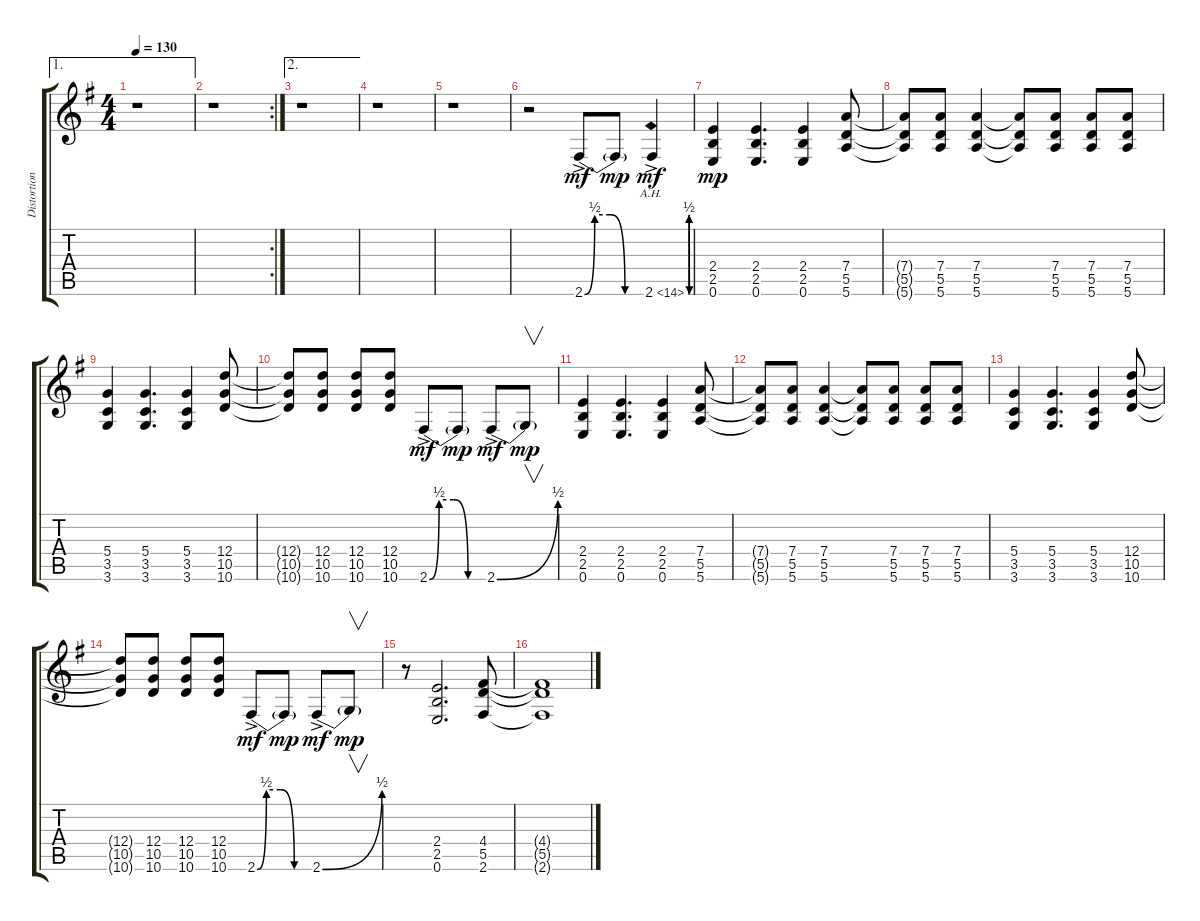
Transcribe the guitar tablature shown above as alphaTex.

\track ("Distortion" "Distortion") {instrument distortionguitar}
\staff {score tabs}
\tuning (E4 B3 G3 D3 A2 E2) {hide}
\ae 1
\ts (4 4)
\tempo 130
\clef g2
\ks g
r.1{dy f} |
\rc 2
r.1 |
\ae 2
r.1 |
r.1 |
r.1 |
r.2 2.6{be (custom 0 0 10 2 25 2 40 0 60 0) ac}.8{dy mf} 2.6{t}.8{dy mp} 2.6{be (custom 0 0 10 2 25 2 40 0 60 0) ah 12 ac}.4{dy mf} |
(2.4 2.5 0.6).4{dy mp} (2.4 2.5 0.6).4{d} (2.4 2.5 0.6).4 (7.4 5.5 5.6).8 |
(7.4{t} 5.5{t} 5.6{t}).8 (7.4 5.5 5.6).8 (7.4 5.5 5.6).4 (7.4{t} 5.5{t} 5.6{t}).8 (7.4 5.5 5.6).8 (7.4 5.5 5.6).8 (7.4 5.5 5.6).8 |
(5.4 3.5 3.6).4 (5.4 3.5 3.6).4{d} (5.4 3.5 3.6).4 (12.4 10.5 10.6).8 |
(12.4{t} 10.5{t} 10.6{t}).8 (12.4 10.5 10.6).8 (12.4 10.5 10.6).8 (12.4 10.5 10.6).8 2.6{be (custom 0 0 10 2 25 2 40 0 60 0) ac}.8{dy mf} 2.6{t}.8{dy mp} 2.6{be (bend 0 0 60 2) ac}.8{dy mf} 2.6{t}.8{v dy mp} |
(2.4 2.5 0.6).4 (2.4 2.5 0.6).4{d} (2.4 2.5 0.6).4 (7.4 5.5 5.6).8 |
(7.4{t} 5.5{t} 5.6{t}).8 (7.4 5.5 5.6).8 (7.4 5.5 5.6).4 (7.4{t} 5.5{t} 5.6{t}).8 (7.4 5.5 5.6).8 (7.4 5.5 5.6).8 (7.4 5.5 5.6).8 |
(5.4 3.5 3.6).4 (5.4 3.5 3.6).4{d} (5.4 3.5 3.6).4 (12.4 10.5 10.6).8 |
(12.4{t} 10.5{t} 10.6{t}).8 (12.4 10.5 10.6).8 (12.4 10.5 10.6).8 (12.4 10.5 10.6).8 2.6{be (custom 0 0 10 2 25 2 40 0 60 0) ac}.8{dy mf} 2.6{t}.8{dy mp} 2.6{be (bend 0 0 60 2) ac}.8{dy mf} 2.6{t}.8{v dy mp} |
r.8 (2.4 2.5 0.6).2{d} (4.4 5.5 2.6).8 |
(4.4{t} 5.5{t} 2.6{t}).1
